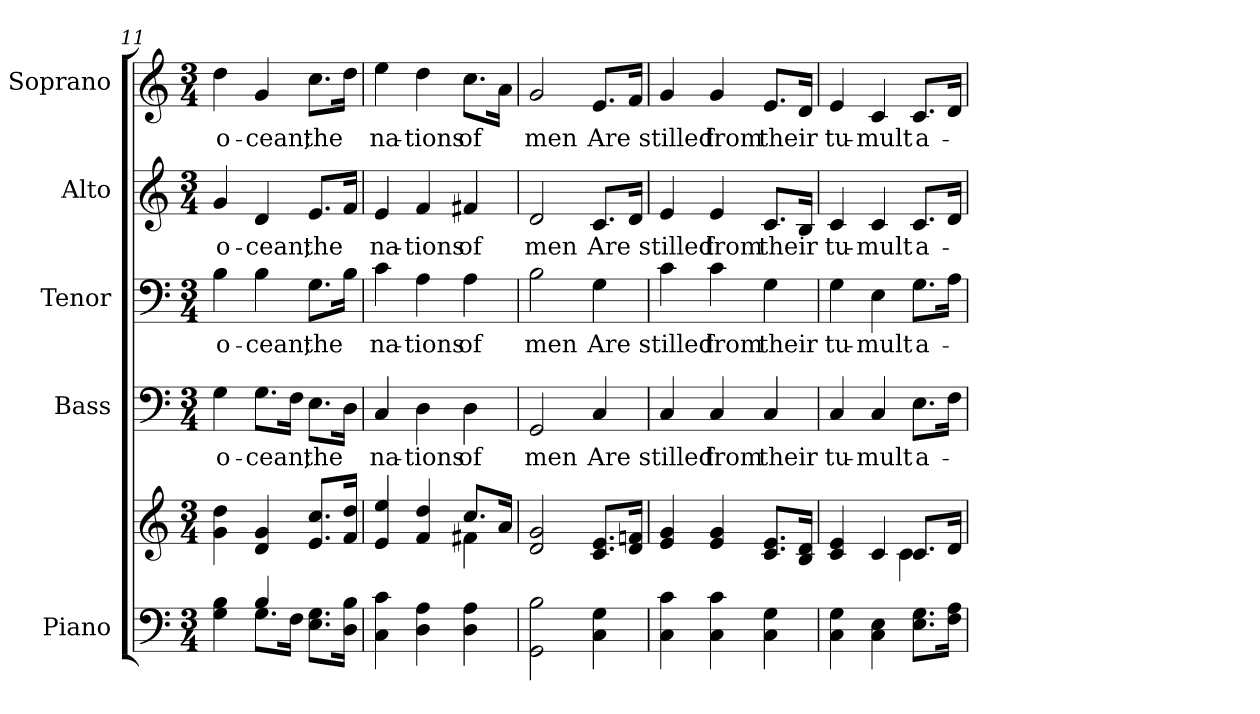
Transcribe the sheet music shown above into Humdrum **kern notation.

**kern	**kern	**kern	**text	**kern	**text	**kern	**text	**kern	**text
*part5	*part5	*part4	*part4	*part3	*part3	*part2	*part2	*part1	*part1
*staff6	*staff5	*staff4	*staff4	*staff3	*staff3	*staff2	*staff2	*staff1	*staff1
*I"Piano	*	*I"Bass	*	*I"Tenor	*	*I"Alto	*	*I"Soprano	*
*I'Pno.	*	*I'B.	*	*I'T.	*	*I'A.	*	*I'S.	*
!!LO:PB:g=z
*clefF4	*clefG2	*clefF4	*	*clefF4	*	*clefG2	*	*clefG2	*
*k[]	*k[]	*k[]	*	*k[]	*	*k[]	*	*k[]	*
*C:	*C:	*C:	*	*C:	*	*C:	*	*C:	*
*M3/4	*M3/4	*M3/4	*	*M3/4	*	*M3/4	*	*M3/4	*
=11	=11	=11	=11	=11	=11	=11	=11	=11	=11
*^	*	*	*	*	*	*	*	*	*
!	!	!	!	!LO:LY:b:color=#000000	!	!	!	!	!	!
!	!	!	!	!	!	!LO:LY:b:color=#000000	!	!	!	!
*	*	*	*	*	*^	*	*	*	*	*
!	!	!	!	!	!	!	!	!	!LO:LY:b:color=#000000	!	!
!	!	!	!	!	!	!	!	!	!	!	!LO:LY:b:color=#000000
4Gi\ 4Bi	4ryy	4gi\ 4ddi	4Gi\	o-	4Bi\	4ryy	o-	4gi/	o-	4ddi\	o-
!	!	!	!	!LO:LY:b:color=#000000	!	!	!	!	!	!	!
!	!	!	!	!	!	!	!LO:LY:b:color=#000000	!	!	!	!
!	!	!	!	!	!	!	!	!	!LO:LY:b:color=#000000	!	!
!	!	!	!	!	!	!	!	!	!	!	!LO:LY:b:color=#000000
4Bi/	8.Gi\L	4di/ 4gi	8.Gi\L	-cean;	4Bi\	8.ryy	-cean;	4di/	-cean;	4gi/	-cean;
.	16Fi\Jk	.	16Fi\Jk	.	.	16ryy	.	.	.	.	.
!	!	!	!	!LO:LY:b:color=#000000	!	!	!	!	!	!	!
!	!	!	!	!	!	!	!LO:LY:b:color=#000000	!	!	!	!
!	!	!	!	!	!	!	!	!	!LO:LY:b:color=#000000	!	!
!	!	!	!	!	!	!	!	!	!	!	!LO:LY:b:color=#000000
8.Ei\ 8.GiL	4ryy	8.ei/ 8.cciL	8.Ei\L	the	8.Gi\L	4ryy	the	8.ei/L	the	8.cci\L	the
16Di\ 16BiJk	.	16fi/ 16ddiJk	16Di\Jk	.	16Bi\Jk	.	.	16fi/Jk	.	16ddi\Jk	.
*v	*v	*	*	*	*v	*v	*	*	*	*	*
=12	=12	=12	=12	=12	=12	=12	=12	=12	=12
*	*^	*	*	*	*	*	*	*	*
!	!	!	!	!LO:LY:b:color=#000000	!	!	!	!	!	!
!	!	!	!	!	!	!LO:LY:b:color=#000000	!	!	!	!
!	!	!	!	!	!	!	!	!LO:LY:b:color=#000000	!	!
!	!	!	!	!	!	!	!	!	!	!LO:LY:b:color=#000000
4Ci\ 4ci	4ei/ 4eei	2ryy	4Ci/	na-	4ci\	na-	4ei/	na-	4eei\	na-
!	!	!	!	!LO:LY:b:color=#000000	!	!	!	!	!	!
!	!	!	!	!	!	!LO:LY:b:color=#000000	!	!	!	!
!	!	!	!	!	!	!	!	!LO:LY:b:color=#000000	!	!
!	!	!	!	!	!	!	!	!	!	!LO:LY:b:color=#000000
4Di\ 4Ai	4fi/ 4ddi	.	4Di\	-tions	4Ai\	-tions	4fi/	-tions	4ddi\	-tions
!	!	!	!	!LO:LY:b:color=#000000	!	!	!	!	!	!
!	!	!	!	!	!	!LO:LY:b:color=#000000	!	!	!	!
!	!	!	!	!	!	!	!	!LO:LY:b:color=#000000	!	!
!	!	!	!	!	!	!	!	!	!	!LO:LY:b:color=#000000
4Di\ 4Ai	8.cci/L	4f#Xi\	4Di\	of	4Ai\	of	4f#Xi/	of	8.cci\L	of
.	16ai/Jk	.	.	.	.	.	.	.	16ai\Jk	.
*	*v	*v	*	*	*	*	*	*	*	*
=13	=13	=13	=13	=13	=13	=13	=13	=13	=13
!	!	!	!LO:LY:b:color=#000000	!	!	!	!	!	!
!	!	!	!	!	!LO:LY:b:color=#000000	!	!	!	!
!	!	!	!	!	!	!	!LO:LY:b:color=#000000	!	!
!	!	!	!	!	!	!	!	!	!LO:LY:b:color=#000000
2GGi\ 2Bi	2di/ 2gi	2GGi/	men	2Bi\	men	2di/	men	2gi/	men
!	!	!	!LO:LY:b:color=#000000	!	!	!	!	!	!
!	!	!	!	!	!LO:LY:b:color=#000000	!	!	!	!
!	!	!	!	!	!	!	!LO:LY:b:color=#000000	!	!
!	!	!	!	!	!	!	!	!	!LO:LY:b:color=#000000
4Ci\ 4Gi	8.ci/ 8.eiL	4Ci/	Are	4Gi\	Are	8.ci/L	Are	8.ei/L	Are
.	16di/ 16fniJk	.	.	.	.	16di/Jk	.	16fi/Jk	.
=14	=14	=14	=14	=14	=14	=14	=14	=14	=14
!	!	!	!LO:LY:b:color=#000000	!	!	!	!	!	!
!	!	!	!	!	!LO:LY:b:color=#000000	!	!	!	!
!	!	!	!	!	!	!	!LO:LY:b:color=#000000	!	!
!	!	!	!	!	!	!	!	!	!LO:LY:b:color=#000000
4Ci\ 4ci	4ei/ 4gi	4Ci/	stilled	4ci\	stilled	4ei/	stilled	4gi/	stilled
!	!	!	!LO:LY:b:color=#000000	!	!	!	!	!	!
!	!	!	!	!	!LO:LY:b:color=#000000	!	!	!	!
!	!	!	!	!	!	!	!LO:LY:b:color=#000000	!	!
!	!	!	!	!	!	!	!	!	!LO:LY:b:color=#000000
4Ci\ 4ci	4ei/ 4gi	4Ci/	from	4ci\	from	4ei/	from	4gi/	from
!	!	!	!LO:LY:b:color=#000000	!	!	!	!	!	!
!	!	!	!	!	!LO:LY:b:color=#000000	!	!	!	!
!	!	!	!	!	!	!	!LO:LY:b:color=#000000	!	!
!	!	!	!	!	!	!	!	!	!LO:LY:b:color=#000000
4Ci\ 4Gi	8.ci/ 8.eiL	4Ci/	their	4Gi\	their	8.ci/L	their	8.ei/L	their
.	16Bi/ 16diJk	.	.	.	.	16Bi/Jk	.	16di/Jk	.
=15	=15	=15	=15	=15	=15	=15	=15	=15	=15
*	*^	*	*	*	*	*	*	*	*
!	!	!	!	!LO:LY:b:color=#000000	!	!	!	!	!	!
!	!	!	!	!	!	!LO:LY:b:color=#000000	!	!	!	!
!	!	!	!	!	!	!	!	!LO:LY:b:color=#000000	!	!
!	!	!	!	!	!	!	!	!	!	!LO:LY:b:color=#000000
4Ci\ 4Gi	4ci/ 4ei	2ryy	4Ci/	tu-	4Gi\	tu-	4ci/	tu-	4ei/	tu-
!	!	!	!	!LO:LY:b:color=#000000	!	!	!	!	!	!
!	!	!	!	!	!	!LO:LY:b:color=#000000	!	!	!	!
!	!	!	!	!	!	!	!	!LO:LY:b:color=#000000	!	!
!	!	!	!	!	!	!	!	!	!	!LO:LY:b:color=#000000
4Ci\ 4Ei	4ci/	.	4Ci/	-mult	4Ei\	-mult	4ci/	-mult	4ci/	-mult
!	!	!	!	!LO:LY:b:color=#000000	!	!	!	!	!	!
!	!	!	!	!	!	!LO:LY:b:color=#000000	!	!	!	!
!	!	!	!	!	!	!	!	!LO:LY:b:color=#000000	!	!
!	!	!	!	!	!	!	!	!	!	!LO:LY:b:color=#000000
8.Ei\ 8.GiL	8.ci/L	4ci\	8.Ei\L	a-	8.Gi\L	a-	8.ci/L	a-	8.ci/L	a-
16Fi\ 16AiJk	16di/Jk	.	16Fi\Jk	.	16Ai\Jk	.	16di/Jk	.	16di/Jk	.
*	*v	*v	*	*	*	*	*	*	*	*
=	=	=	=	=	=	=	=	=	=
*-	*-	*-	*-	*-	*-	*-	*-	*-	*-
